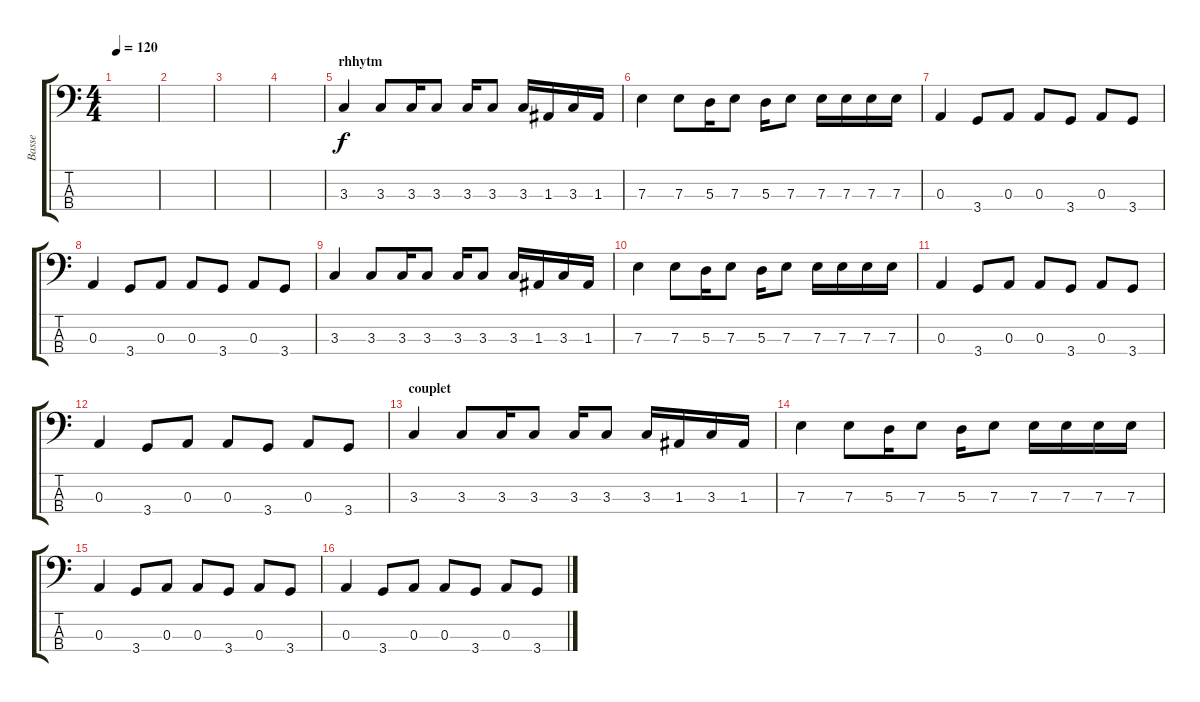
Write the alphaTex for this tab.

\track ("Basse" "Basse") {instrument electricbassfinger}
\staff {score tabs}
\tuning (G2 D2 A1 E1) {hide}
\ts (4 4)
\tempo 120
\clef f4
\ks c
|
|
|
|
\section ("" "rhhytm")
3.3.4 3.3.8 3.3.16 3.3.8 3.3.16 3.3.8 3.3.16 1.3.16 3.3.16 1.3.16 |
7.3.4 7.3.8 5.3.16 7.3.8 5.3.16 7.3.8 7.3.16 7.3.16 7.3.16 7.3.16 |
0.3.4 3.4.8 0.3.8 0.3.8 3.4.8 0.3.8 3.4.8 |
0.3.4 3.4.8 0.3.8 0.3.8 3.4.8 0.3.8 3.4.8 |
3.3.4 3.3.8 3.3.16 3.3.8 3.3.16 3.3.8 3.3.16 1.3.16 3.3.16 1.3.16 |
7.3.4 7.3.8 5.3.16 7.3.8 5.3.16 7.3.8 7.3.16 7.3.16 7.3.16 7.3.16 |
0.3.4 3.4.8 0.3.8 0.3.8 3.4.8 0.3.8 3.4.8 |
0.3.4 3.4.8 0.3.8 0.3.8 3.4.8 0.3.8 3.4.8 |
\section ("" "couplet")
3.3.4 3.3.8 3.3.16 3.3.8 3.3.16 3.3.8 3.3.16 1.3.16 3.3.16 1.3.16 |
7.3.4 7.3.8 5.3.16 7.3.8 5.3.16 7.3.8 7.3.16 7.3.16 7.3.16 7.3.16 |
0.3.4 3.4.8 0.3.8 0.3.8 3.4.8 0.3.8 3.4.8 |
0.3.4 3.4.8 0.3.8 0.3.8 3.4.8 0.3.8 3.4.8
